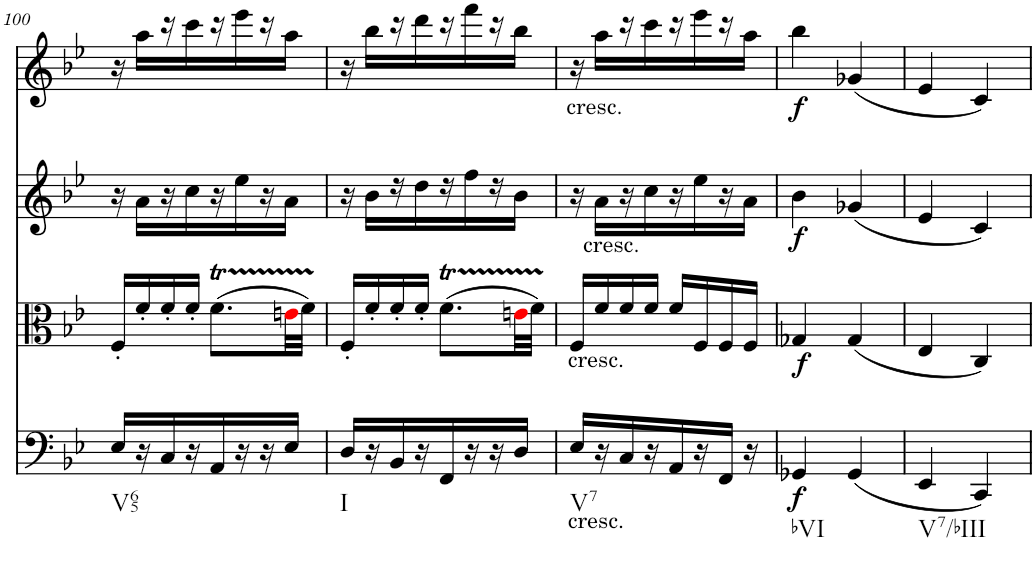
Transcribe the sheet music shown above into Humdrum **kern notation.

**kern	**dynam	**kern	**dynam	**kern	**dynam	**kern	**dynam
*part4	*part4	*part3	*part3	*part2	*part2	*part1	*part1
*staff4	*staff4	*staff3	*staff3	*staff2	*staff2	*staff1	*staff1
*I"Violoncello	*	*I"Viola	*	*I"Violin II	*	*I"Violin I	*
!!LO:PB:g=z
*clefF4	*	*clefC3	*	*clefG2	*	*clefG2	*
*k[b-e-]	*	*k[b-e-]	*	*k[b-e-]	*	*k[b-e-]	*
*M2/4	*	*M2/4	*	*M2/4	*	*M2/4	*
=100	=100	=100	=100	=100	=100	=100	=100
!LO:TX:b:t=V65	!	!	!	!	!	!	!
16E-/LL	.	16F'/LL	.	16r	.	16r	.
16r	.	16f'/	.	16a\LL	.	16aa\LL	.
16C/	.	16f'/	.	16r	.	16r	.
16r	.	16f'/JJ	.	16cc\	.	16ccc\	.
16AA/	.	(8.fT\L	.	16r	.	16r	.
16r	.	.	.	16ee-\	.	16eee-\	.
16r	.	.	.	16r	.	16r	.
16E-/JJ	.	32eni\LL	.	16a\JJ	.	16aa\JJ	.
.	.	32fTTT\JJJ)	.	.	.	.	.
=101	=101	=101	=101	=101	=101	=101	=101
!LO:TX:b:t=I	!	!	!	!	!	!	!
16D/LL	.	16F'/LL	.	16r	.	16r	.
16r	.	16f'/	.	16b-\LL	.	16bb-\LL	.
16BB-/	.	16f'/	.	16r	.	16r	.
16r	.	16f'/JJ	.	16dd\	.	16ddd\	.
16FF/	.	(8.fT\L	.	16r	.	16r	.
16r	.	.	.	16ff\	.	16fff\	.
16r	.	.	.	16r	.	16r	.
16D/JJ	.	32eni\LL	.	16b-\JJ	.	16bb-\JJ	.
.	.	32fTTT\JJJ)	.	.	.	.	.
=102	=102	=102	=102	=102	=102	=102	=102
!	!	!	!	!	!	!LO:TX:b:t=cresc.	!
!	!	!LO:TX:b:t=cresc.	!	!	!	!	!
!LO:TX:b:t=cresc.	!	!	!	!	!	!	!
!LO:TX:b:t=V7	!	!	!	!	!	!	!
16E-/LL	.	16F/LL	.	16r	.	16r	.
!	!	!	!	!LO:TX:b:t=cresc.	!	!	!
16r	.	16f/	.	16a\LL	.	16aa\LL	.
16C/	.	16f/	.	16r	.	16r	.
16r	.	16f/JJ	.	16cc\	.	16ccc\	.
16AA/	.	16f/LL	.	16r	.	16r	.
16r	.	16F/	.	16ee-\	.	16eee-\	.
16FF/JJ	.	16F/	.	16r	.	16r	.
16r	.	16F/JJ	.	16a\JJ	.	16aa\JJ	.
=103	=103	=103	=103	=103	=103	=103	=103
!LO:TX:b:t=bVI	!	!	!	!	!	!	!
!	!LO:DY:b	!	!LO:DY:b	!	!LO:DY:b	!	!LO:DY:b
4GG-X/	f	4G-X/	f	4b-\	f	4bb-\	f
(4GG-/	.	(4G-/	.	(4g-X/	.	(4g-X/	.
=104	=104	=104	=104	=104	=104	=104	=104
!LO:TX:b:t=V7/bIII	!	!	!	!	!	!	!
4EE-/	.	4E-/	.	4e-/	.	4e-/	.
4CC/)	.	4C/)	.	4c/)	.	4c/)	.
=	=	=	=	=	=	=	=
*-	*-	*-	*-	*-	*-	*-	*-
